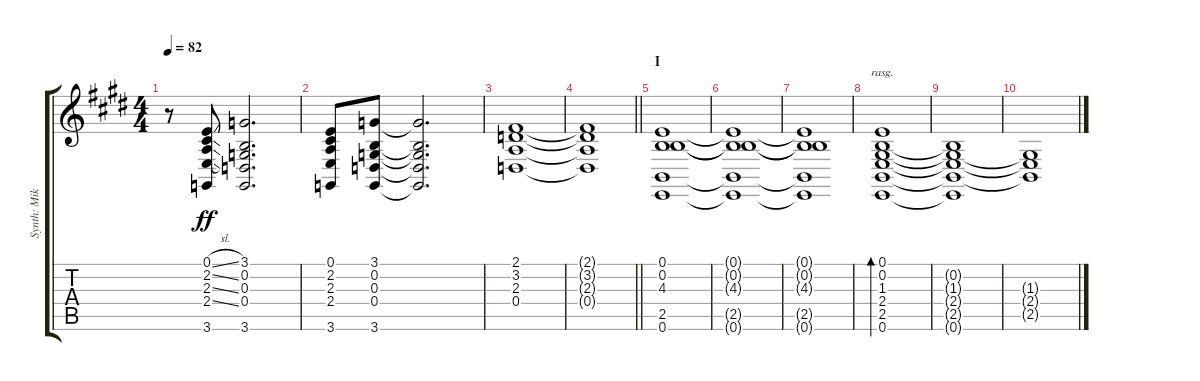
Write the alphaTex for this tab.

\track ("Synth: Mike" "Synth: Mik") {instrument synthstrings1}
\staff {score tabs}
\tuning (E4 B3 G3 D3 A2 E2) {hide}
\ts (4 4)
\tempo 82
\clef g2
\ks e
r.8{dy ff} (0.1{sl} 2.2{sl} 2.3{sl} 2.4{sl} 3.6).8 (3.1 0.2 0.3 0.4 3.6).2{d} |
(0.1 2.2 2.3 2.4 3.6).8 (3.1 0.2 0.3 0.4 3.6).8 (3.1{t} 0.2{t} 0.3{t} 0.4{t} 3.6{t}).2{d} |
(2.1 3.2 2.3 0.4).1 |
\barLineRight lightlight
(2.1{t} 3.2{t} 2.3{t} 0.4{t}).1 |
\section ("" "I")
(0.1 0.2 4.3 2.5 0.6).1 |
(0.1{t} 0.2{t} 4.3{t} 2.5{t} 0.6{t}).1 |
(0.1{t} 0.2{t} 4.3{t} 2.5{t} 0.6{t}).1 |
(0.1 0.2 1.3 2.4 2.5 0.6).1{bd 480 rasg ii} |
(0.2{t} 1.3{t} 2.4{t} 2.5{t} 0.6{t}).1 |
(1.3{t} 2.4{t} 2.5{t}).1
